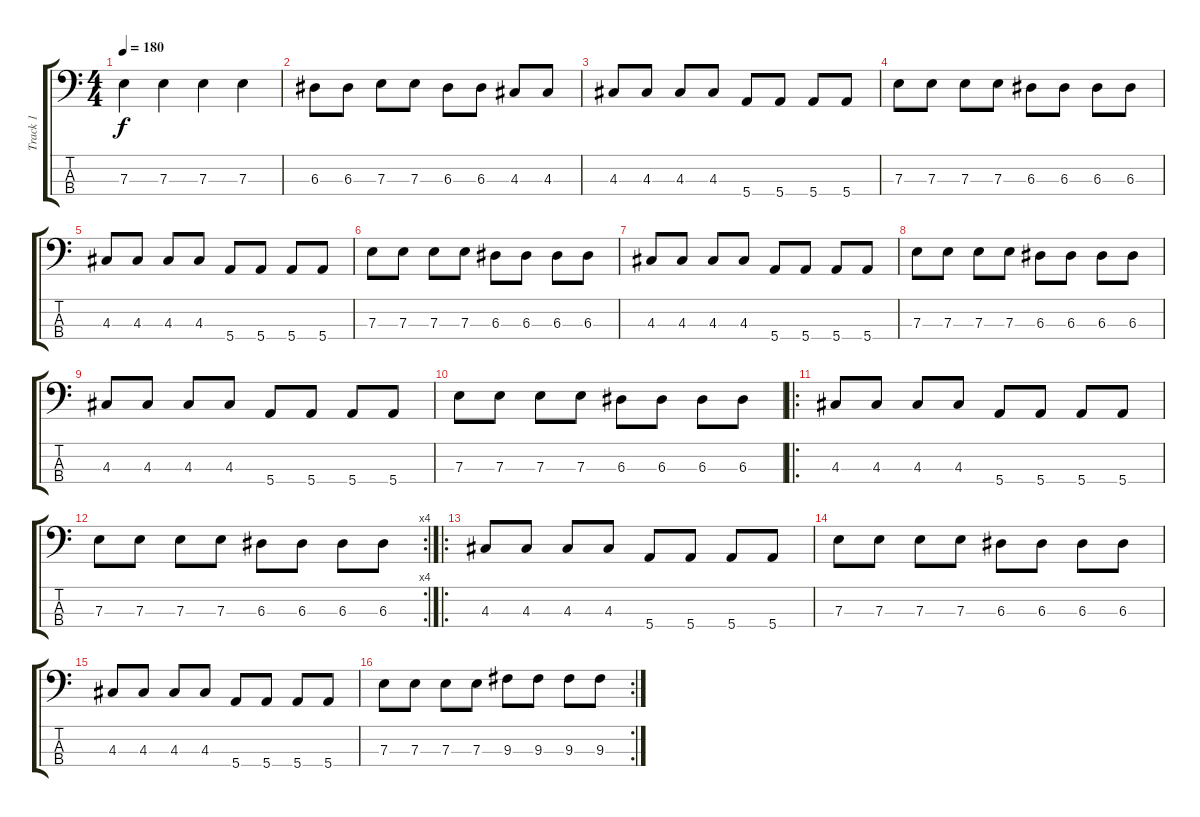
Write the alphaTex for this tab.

\track ("Track 1" "Track 1") {instrument electricbasspick}
\staff {score tabs}
\tuning (G2 D2 A1 E1) {hide}
\ts (4 4)
\tempo 180
\clef f4
\ks c
7.3.4{dy f} 7.3.4 7.3.4 7.3.4 |
6.3.8 6.3.8 7.3.8 7.3.8 6.3.8 6.3.8 4.3.8 4.3.8 |
4.3.8 4.3.8 4.3.8 4.3.8 5.4.8 5.4.8 5.4.8 5.4.8 |
7.3.8 7.3.8 7.3.8 7.3.8 6.3.8 6.3.8 6.3.8 6.3.8 |
4.3.8 4.3.8 4.3.8 4.3.8 5.4.8 5.4.8 5.4.8 5.4.8 |
7.3.8 7.3.8 7.3.8 7.3.8 6.3.8 6.3.8 6.3.8 6.3.8 |
4.3.8 4.3.8 4.3.8 4.3.8 5.4.8 5.4.8 5.4.8 5.4.8 |
7.3.8 7.3.8 7.3.8 7.3.8 6.3.8 6.3.8 6.3.8 6.3.8 |
4.3.8 4.3.8 4.3.8 4.3.8 5.4.8 5.4.8 5.4.8 5.4.8 |
7.3.8 7.3.8 7.3.8 7.3.8 6.3.8 6.3.8 6.3.8 6.3.8 |
\ro
4.3.8 4.3.8 4.3.8 4.3.8 5.4.8 5.4.8 5.4.8 5.4.8 |
\rc 4
7.3.8 7.3.8 7.3.8 7.3.8 6.3.8 6.3.8 6.3.8 6.3.8 |
\ro
4.3.8 4.3.8 4.3.8 4.3.8 5.4.8 5.4.8 5.4.8 5.4.8 |
7.3.8 7.3.8 7.3.8 7.3.8 6.3.8 6.3.8 6.3.8 6.3.8 |
4.3.8 4.3.8 4.3.8 4.3.8 5.4.8 5.4.8 5.4.8 5.4.8 |
\rc 2
7.3.8 7.3.8 7.3.8 7.3.8 9.3.8 9.3.8 9.3.8 9.3.8
